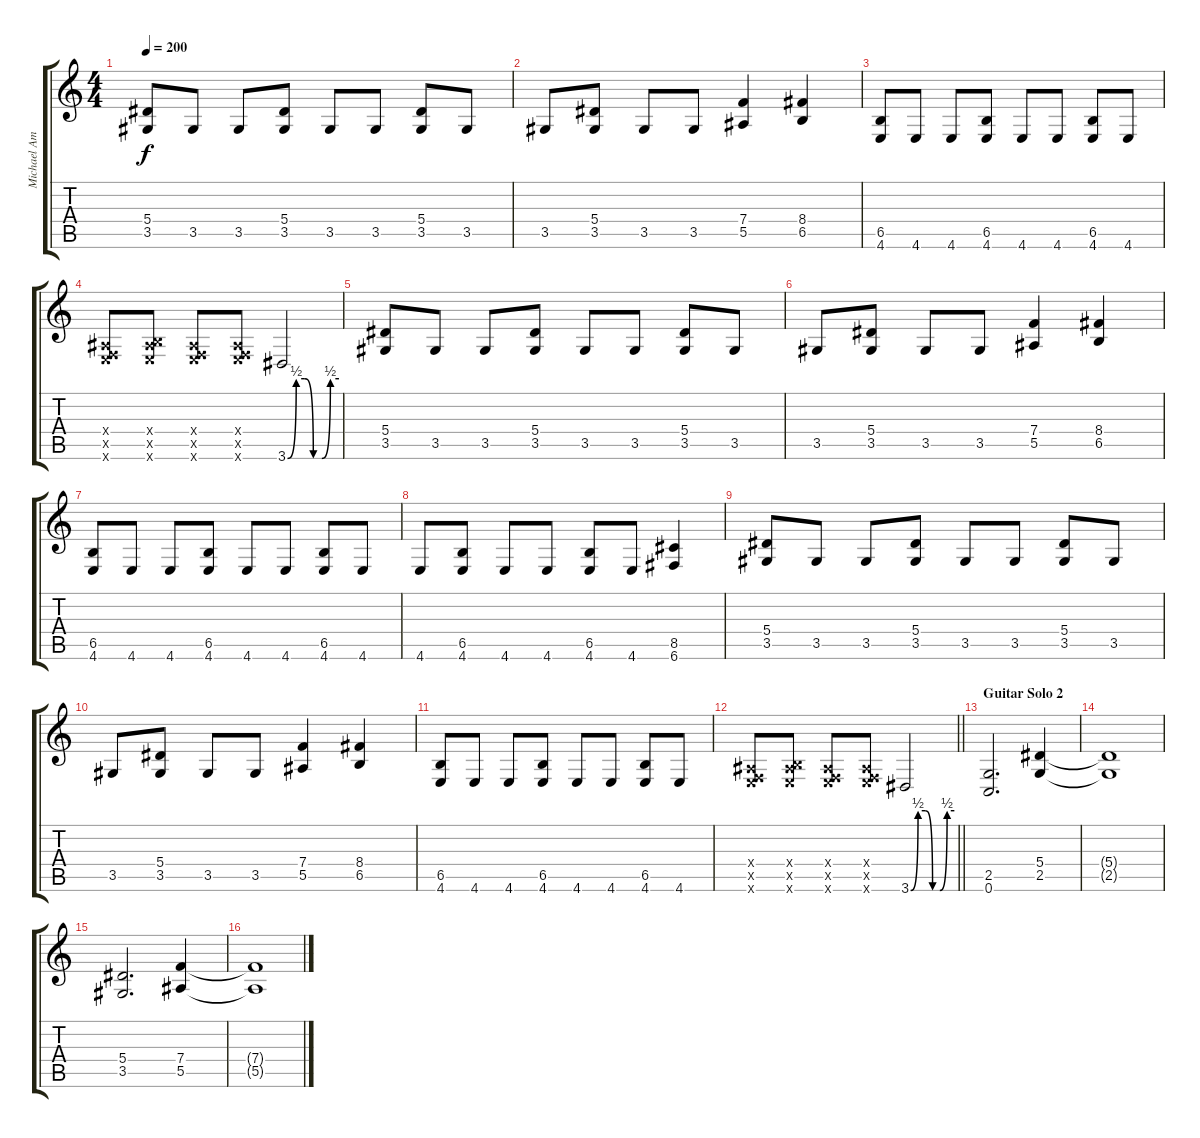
\track ("Michael Amott" "Michael Am") {instrument distortionguitar}
\staff {score tabs}
\tuning (C4 G3 Eb3 Bb2 F2 C2) {hide}
\ts (4 4)
\tempo 200
\clef g2
\ks c
(5.4 3.5).8{dy f} 3.5.8 3.5.8 (5.4 3.5).8 3.5.8 3.5.8 (5.4 3.5).8 3.5.8 |
3.5.8 (5.4 3.5).8 3.5.8 3.5.8 (7.4 5.5).4 (8.4 6.5).4 |
(6.5 4.6).8 4.6.8 4.6.8 (6.5 4.6).8 4.6.8 4.6.8 (6.5 4.6).8 4.6.8 |
(0.4{x} 0.5{x} 4.6{x}).8 (0.4{x} 6.5{x} 4.6{x}).8 (0.4{x} 0.5{x} 4.6{x}).8 (0.4{x} 0.5{x} 4.6{x}).8 3.6{be (custom 0 0 10 2 20 2 30 0 40 0 50 2 60 2)}.2 |
(5.4 3.5).8 3.5.8 3.5.8 (5.4 3.5).8 3.5.8 3.5.8 (5.4 3.5).8 3.5.8 |
3.5.8 (5.4 3.5).8 3.5.8 3.5.8 (7.4 5.5).4 (8.4 6.5).4 |
(6.5 4.6).8 4.6.8 4.6.8 (6.5 4.6).8 4.6.8 4.6.8 (6.5 4.6).8 4.6.8 |
4.6.8 (6.5 4.6).8 4.6.8 4.6.8 (6.5 4.6).8 4.6.8 (8.5 6.6).4 |
(5.4 3.5).8 3.5.8 3.5.8 (5.4 3.5).8 3.5.8 3.5.8 (5.4 3.5).8 3.5.8 |
3.5.8 (5.4 3.5).8 3.5.8 3.5.8 (7.4 5.5).4 (8.4 6.5).4 |
(6.5 4.6).8 4.6.8 4.6.8 (6.5 4.6).8 4.6.8 4.6.8 (6.5 4.6).8 4.6.8 |
\barLineRight lightlight
(0.4{x} 0.5{x} 4.6{x}).8 (0.4{x} 6.5{x} 4.6{x}).8 (0.4{x} 0.5{x} 4.6{x}).8 (0.4{x} 0.5{x} 4.6{x}).8 3.6{be (custom 0 0 10 2 20 2 30 0 40 0 50 2 60 2)}.2 |
\section ("" "Guitar Solo 2")
(2.5 0.6).2{d} (5.4 2.5).4 |
(5.4{t} 2.5{t}).1 |
(5.4 3.5).2{d} (7.4 5.5).4 |
(7.4{t} 5.5{t}).1
